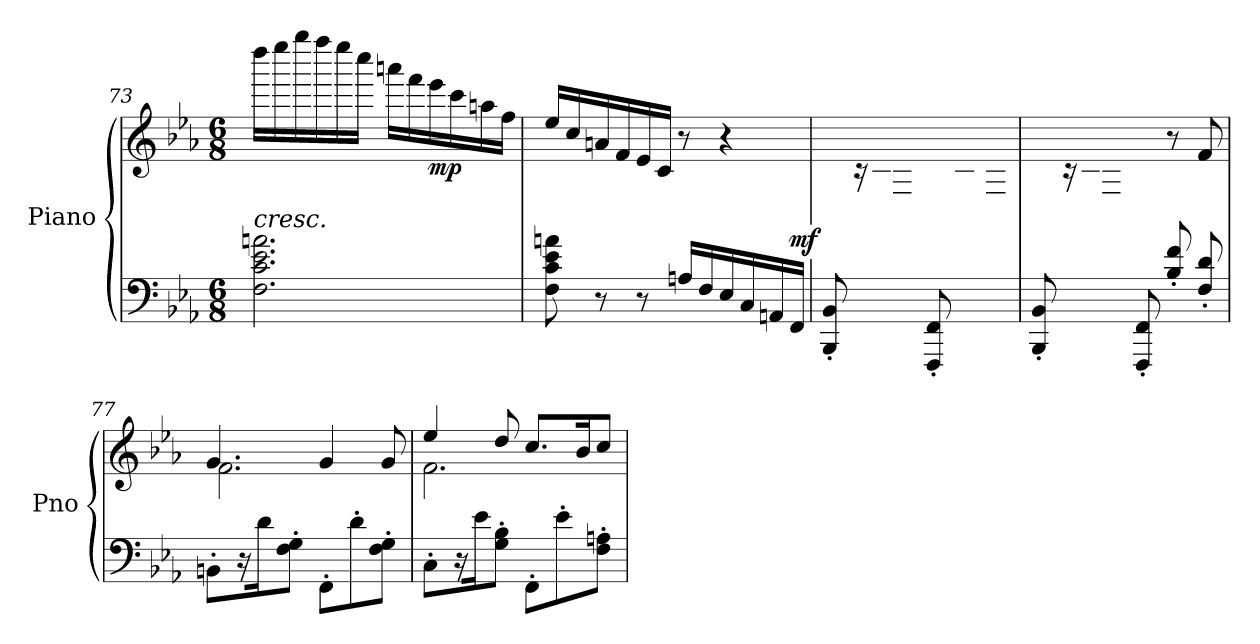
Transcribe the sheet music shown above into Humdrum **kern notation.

**kern	**kern	**dynam
*part1	*part1	*part1
*staff2	*staff1	*staff1/2
*I"Piano	*	*
*I'Pno	*	*
*clefF4	*clefG2	*
*k[b-e-a-]	*k[b-e-a-]	*
*M6/8	*M6/8	*
=73	=73	=73
!LO:TX:a:i:t=cresc.	!	!
2.F\ 2.c\ 2.e-\ 2.an\	16dddd\LL	.
.	16eeee-\	.
.	16gggg\	.
.	16ffff\	.
.	16eeee-\	.
.	16cccc\JJ	.
.	16aaan\LL	.
.	16fff\	.
!	!	!LO:DY:b
.	16eee-\	mp
.	16ccc\	.
.	16aan\	.
.	16ff\JJ	.
=74	=74	=74
8F\ 8c\ 8e-\ 8an\	16ee-/LL	.
.	16cc/	.
8r	16an/	.
.	16f/	.
8r	16e-/	.
.	16c/JJ	.
16An/LL	8r	.
16F/	.	.
16E-/	4r	.
16C/	.	.
16AAn/	.	.
!	!	!LO:DY:a=2
16FF/JJ	.	mf
=75	=75	=75
*	*^	*
8BBB-/' 8BB-/'L	2.ryy	8.ryy	.
16rggg	.	.	.
8.ryy	.	16B-/' 16f/'K	.
.	.	8F/' 8d/'J	.
8FFF/' 8FF/'L	.	8ryy	.
4ryy	.	8B-/' 8f/'	.
.	.	8F/' 8d/'J	.
!!LO:LB:g=z	!!
=76	=76	=76	=76
8BBB-/' 8BB-/'L	2ryy	8.ryy	.
16rggg	.	.	.
8.ryy	.	16B-/' 16f/'K	.
.	.	8F/' 8d/'J	.
8FFF/' 8FF/'L	.	4.ryy	.
8B-/' 8f/'	8r	.	.
8F/' 8d/'J	8f/	.	.
=77	=77	=77	=77
8BBn'\L	4.g/	2.f\	.
16r	.	.	.
16d\K	.	.	.
8F\' 8G\'J	.	.	.
8FF'\L	4g/	.	.
8d'\	.	.	.
8F\' 8G\'J	8g/	.	.
=78	=78	=78	=78
8C'\L	4ee-/	2.f\	.
16r	.	.	.
16e-\K	.	.	.
8G\' 8B-\'J	8dd/	.	.
8FF'\L	8.cc/L	.	.
8e-'\	.	.	.
.	16b-/K	.	.
8F\' 8An\'J	8cc/J	.	.
*	*v	*v	*
=	=	=
*-	*-	*-
